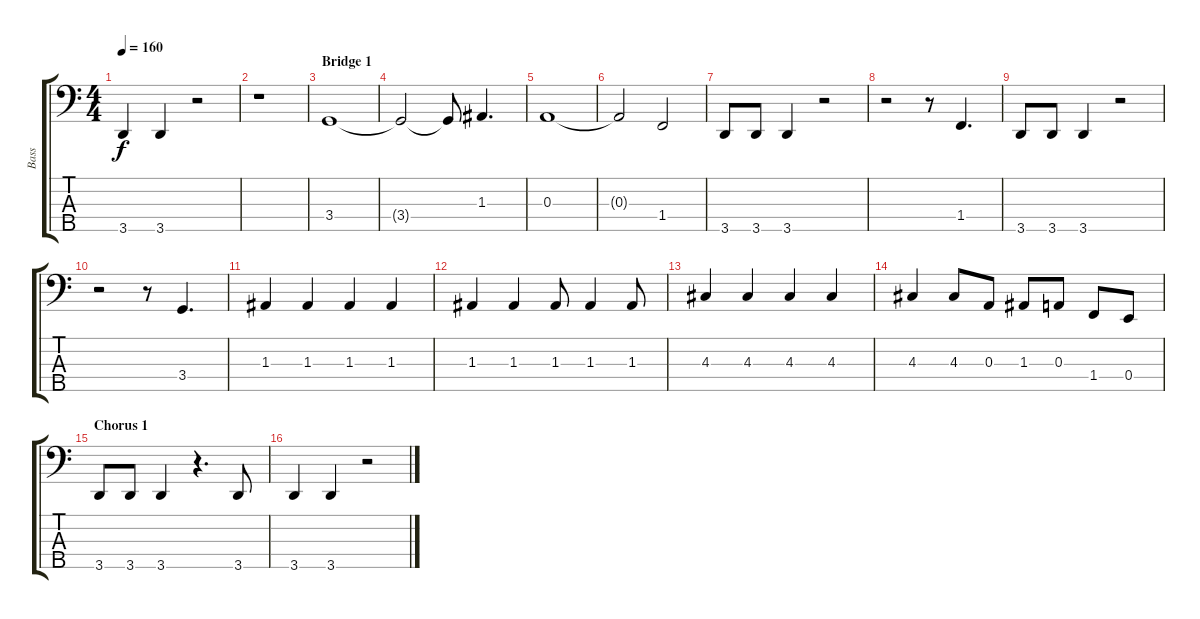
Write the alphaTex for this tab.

\track ("Bass" "Bass") {instrument electricbassfinger}
\staff {score tabs}
\tuning (G2 D2 A1 E1 B0) {hide}
\ts (4 4)
\tempo 160
\clef f4
\ks c
3.5.4{dy f} 3.5.4 r.2 |
r.1 |
\section ("" "Bridge 1")
3.4.1 |
3.4{t}.2 3.4{t}.8 1.3.4{d} |
0.3.1 |
0.3{t}.2 1.4.2 |
3.5.8 3.5.8 3.5.4 r.2 |
r.2 r.8 1.4.4{d} |
3.5.8 3.5.8 3.5.4 r.2 |
r.2 r.8 3.4.4{d} |
1.3.4 1.3.4 1.3.4 1.3.4 |
1.3.4 1.3.4 1.3.8 1.3.4 1.3.8 |
4.3.4 4.3.4 4.3.4 4.3.4 |
4.3.4 4.3.8 0.3.8 1.3.8 0.3.8 1.4.8 0.4.8 |
\section ("" "Chorus 1")
3.5.8 3.5.8 3.5.4 r.4{d} 3.5.8 |
3.5.4 3.5.4 r.2
